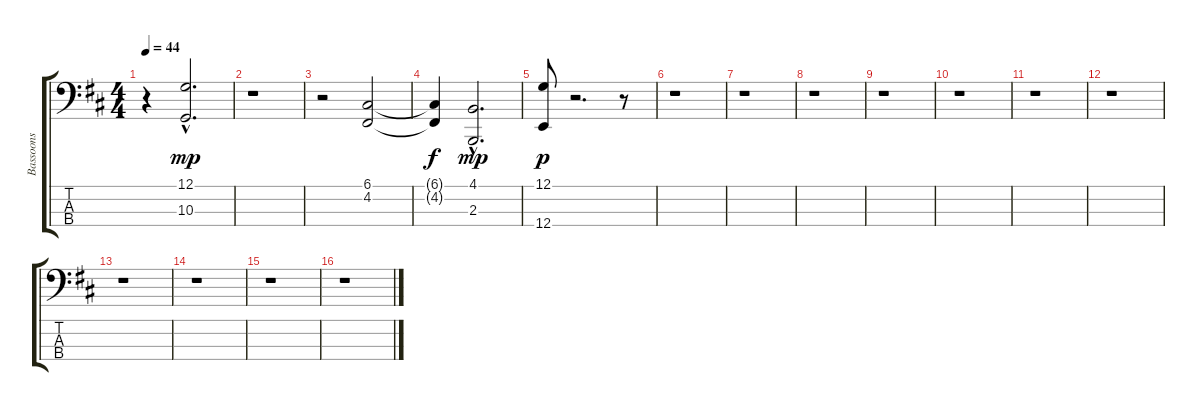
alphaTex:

\track ("Bassoons" "Bassoons") {instrument bassoon}
\staff {score tabs}
\tuning (G2 D2 A1 E1) {hide}
\ts (4 4)
\tempo 44
\clef f4
\ks d
r.4{dy p} (12.1{hac} 10.3{hac}).2{d dy mp} |
r.1 |
r.2 (6.1 4.2).2 |
(6.1{t} 4.2{t}).4{dy f} (4.1{hac} 2.3{hac}).2{d dy mp} |
(12.1 12.4).8{dy p} r.2{d} r.8 |
r.1 |
r.1 |
r.1 |
r.1 |
r.1 |
r.1 |
r.1 |
r.1 |
r.1 |
r.1 |
r.1
